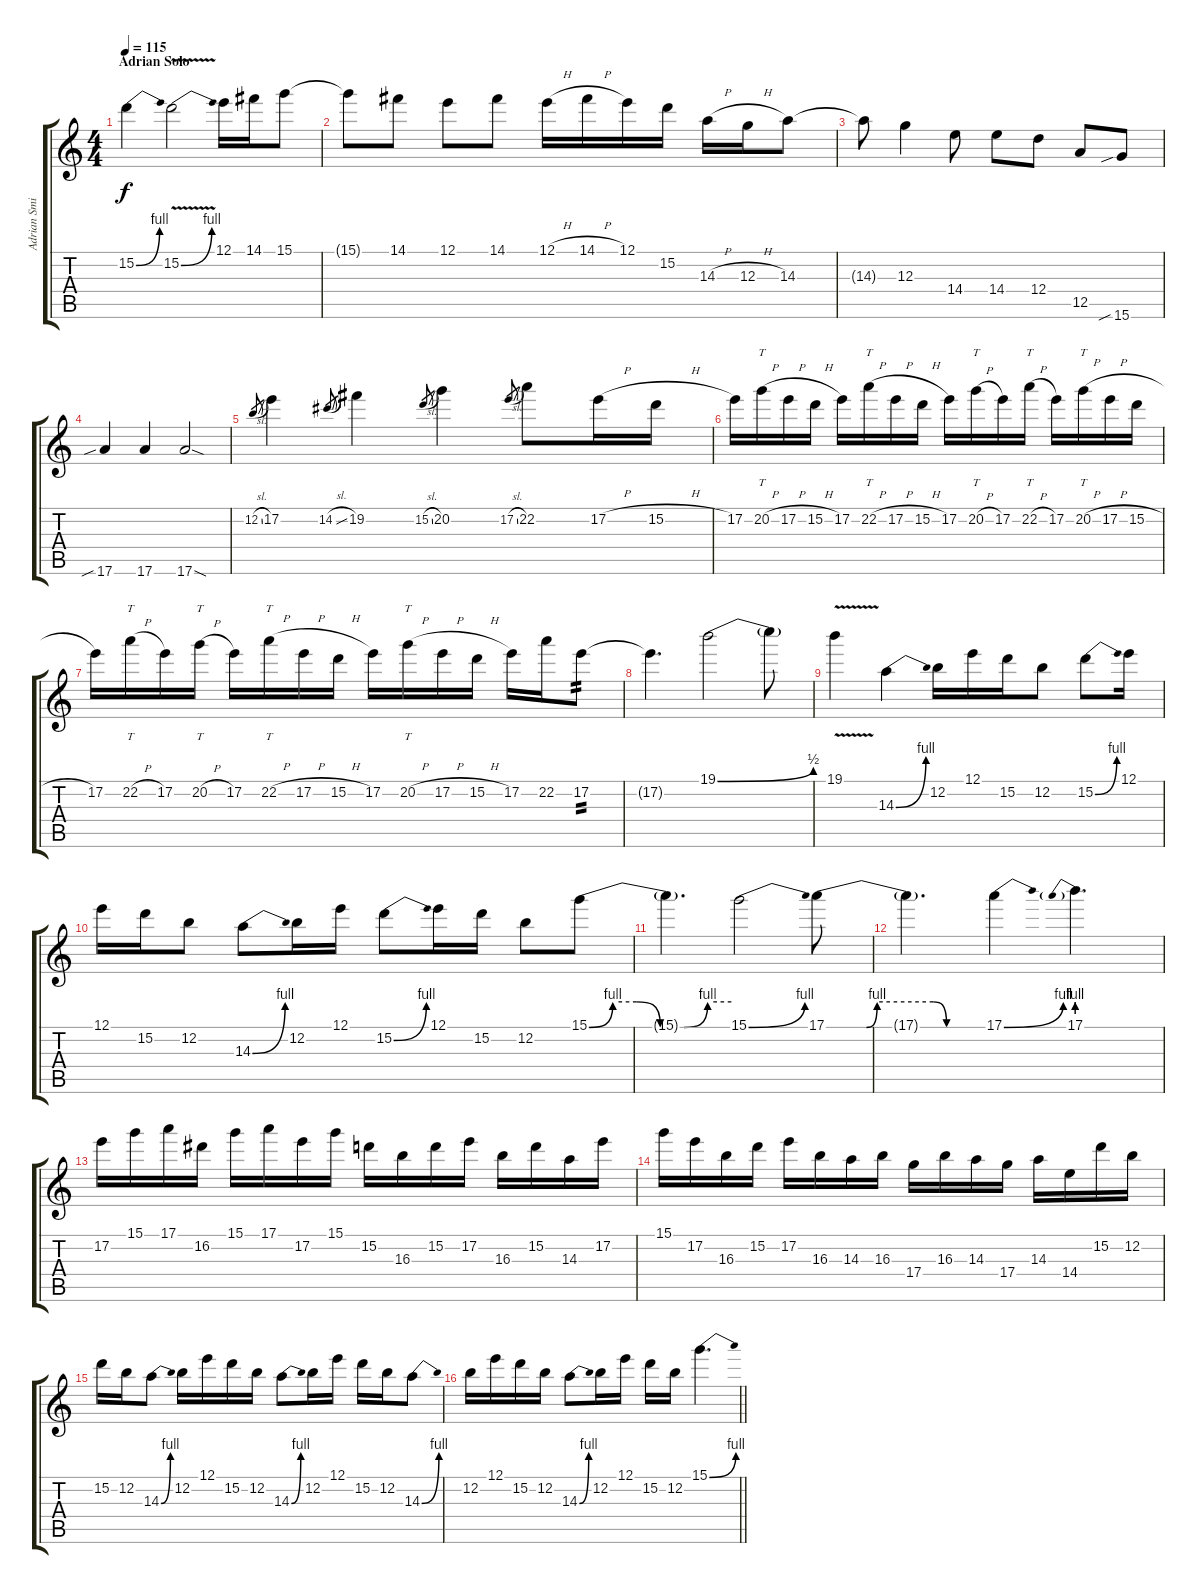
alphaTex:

\track ("Adrian Smith" "Adrian Smi") {instrument distortionguitar}
\staff {score tabs}
\tuning (E4 B3 G3 D3 A2 E2) {hide}
\ts (4 4)
\section ("" "Adrian Solo")
\tempo 115
\clef g2
\ks c
15.2{be (bend 0 0 60 4)}.4{dy f volume 16} 15.2{be (bend 0 0 60 4) v}.2 12.1.16 14.1.16 15.1.8 |
15.1{t}.8 14.1.8 12.1.8 14.1.8 12.1{h}.16 14.1{h}.16 12.1.16 15.2.16 14.3{h}.16 12.3{h}.16 14.3.8 |
14.3{t}.8 12.3.4 14.4.8 14.4.8 12.4.8 12.5.8 15.6{sib}.8 |
17.6{sib}.4 17.6.4 17.6{sod}.2 |
12.2{sl}.8{gr} 17.2.4 14.2{sl}.8{gr} 19.2.4 15.2{sl}.8{gr} 20.2.4 17.2{sl}.8{gr} 22.2.8 17.2{h}.16 15.2{h}.16 |
17.2.16 20.2{h}.16{tt} 17.2{h}.16 15.2{h}.16 17.2.16 22.2{h}.16{tt} 17.2{h}.16 15.2{h}.16 17.2.16 20.2{h}.16{tt} 17.2.16 22.2{h}.16{tt} 17.2.16 20.2{h}.16{tt} 17.2{h}.16 15.2{h}.16 |
17.2.16 22.2{h}.16{tt} 17.2.16 20.2{h}.16{tt} 17.2.16 22.2{h}.16{tt} 17.2{h}.16 15.2{h}.16 17.2.16 20.2{h}.16{tt} 17.2{h}.16 15.2{h}.16 17.2.16 22.2.16 17.2.8{tp 2} |
17.2{t}.4{d} 19.1{be (bend 0 0 60 2)}.2 19.1{t}.8 |
19.1{v}.4 14.3{be (bend 0 0 60 4)}.4 12.2.16 12.1.16 15.2.16 12.2.8 15.2{be (bend 0 0 60 4)}.8 12.1.16 |
12.1.16 15.2.16 12.2.8 14.3{be (bend 0 0 60 4)}.8 12.2.16 12.1.16 15.2{be (bend 0 0 60 4)}.8 12.1.16 15.2.16 12.2.8 15.1{be (custom 0 0 10 4 20 4 30 0 40 0 50 4 60 4)}.8 |
15.1{t}.4{d} 15.1{be (bend 0 0 60 4)}.2 17.1{be (custom 0 0 15 0 19 4 40 4 45 0 60 0)}.8 |
17.1{t}.4{d} 17.1{be (bend 0 0 60 4)}.4 17.1{be (prebend 0 4 60 4)}.4{d} |
17.2.16 15.1.16 17.1.16 16.2.16 15.1.16 17.1.16 17.2.16 15.1.16 15.2.16 16.3.16 15.2.16 17.2.16 16.3.16 15.2.16 14.3.16 17.2.16 |
15.1.16 17.2.16 16.3.16 15.2.16 17.2.16 16.3.16 14.3.16 16.3.16 17.4.16 16.3.16 14.3.16 17.4.16 14.3.16 14.4.16 15.2.16 12.2.16 |
15.2.16 12.2.16 14.3{be (bend 0 0 60 4)}.8 12.2.16 12.1.16 15.2.16 12.2.16 14.3{be (bend 0 0 60 4)}.8 12.2.16 12.1.16 15.2.16 12.2.16 14.3{be (bend 0 0 60 4)}.8 |
\barLineRight lightlight
12.2.16 12.1.16 15.2.16 12.2.16 14.3{be (bend 0 0 60 4)}.8 12.2.16 12.1.16 15.2.16 12.2.16 15.1{be (bend 0 0 60 4)}.4{d}
